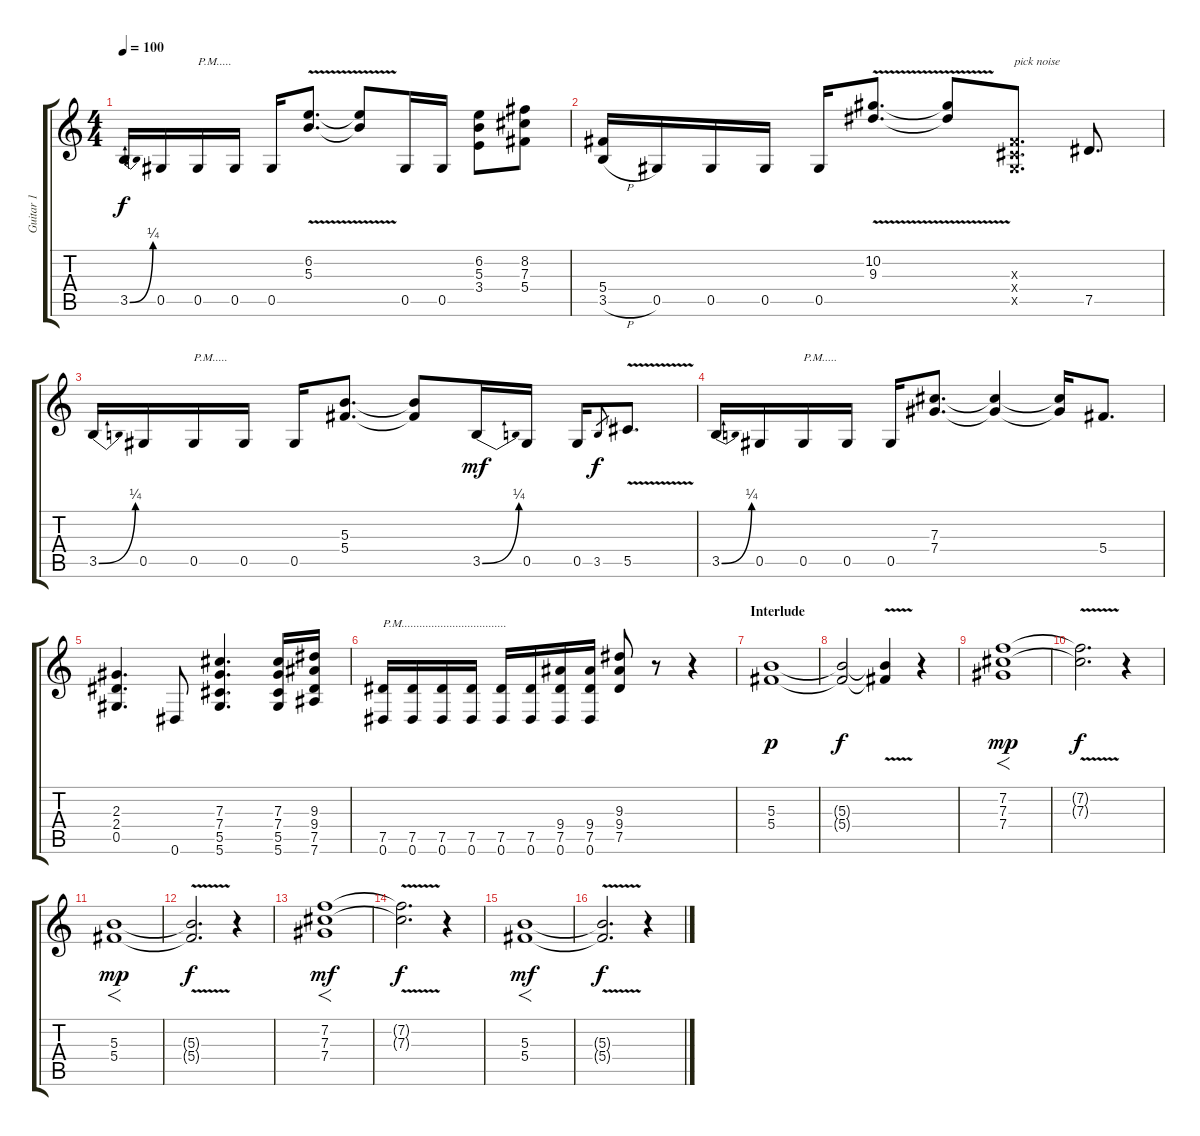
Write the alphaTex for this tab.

\track ("Guitar 1" "Guitar 1") {instrument overdrivenguitar}
\staff {score tabs}
\tuning (Eb4 Bb3 Gb3 Db3 Ab2 Eb2) {hide}
\ts (4 4)
\tempo 100
\clef g2
\ks c
3.5{be (bend 0 0 60 1)}.16{dy f} 0.5.16 0.5.16{txt "P.M....."} 0.5.16 0.5.16 (6.2{v} 5.3{v}).8{d} (6.2{v t} 5.3{v t}).8 0.5.16 0.5.16 (6.2 5.3 3.4).8 (8.2 7.3 5.4).8 |
(5.4 3.5{h}).16 0.5.16 0.5.16 0.5.16 0.5.16 (10.2{v} 9.3{v}).8{d} (10.2{t} 9.3{t}).8 (0.3{x} 0.4{x} 0.5{x}).8{d txt "pick noise"} 7.5.8{d} |
3.5{be (bend 0 0 60 1)}.16 0.5.16 0.5.16{txt "P.M....."} 0.5.16 0.5.16 (5.3 5.4).8{d} (5.3{t} 5.4{t}).8 3.5{be (bend 0 0 60 1)}.16{dy mf} 0.5.16 0.5.16 3.5.8{gr dy f} 5.5{v}.8{d} |
3.5{be (bend 0 0 60 1)}.16 0.5.16 0.5.16{txt "P.M....."} 0.5.16 0.5.16 (7.3 7.4).8{d} (7.3{t} 7.4{t}).4 (7.3{t} 7.4{t}).16 5.4.8{d} |
(2.3 2.4 0.5).4{d} 0.6.8 (7.3 7.4 5.5 5.6).4{d} (7.3 7.4 5.5 5.6).16 (9.3 9.4 7.5 7.6).16 |
(7.5 0.6).16{txt "P.M..................................."} (7.5 0.6).16 (7.5 0.6).16 (7.5 0.6).16 (7.5 0.6).16 (7.5 0.6).16 (9.4 7.5 0.6).16 (9.4 7.5 0.6).16 (9.3 9.4 7.5).8 r.8 r.4 |
\section ("" "Interlude")
(5.3 5.4).1{dy p} |
(5.3{t} 5.4{t}).2{dy f} (5.3{v t} 5.4{v t}).4 r.4 |
(7.2 7.3 7.4).1{f dy mp} |
(7.2{v t} 7.3{v t}).2{d dy f} r.4 |
(5.3 5.4).1{f dy mp} |
(5.3{v t} 5.4{v t}).2{d dy f} r.4 |
(7.2 7.3 7.4).1{f dy mf} |
(7.2{v t} 7.3{v t}).2{d dy f} r.4 |
(5.3 5.4).1{f dy mf} |
(5.3{v t} 5.4{v t}).2{d dy f} r.4
